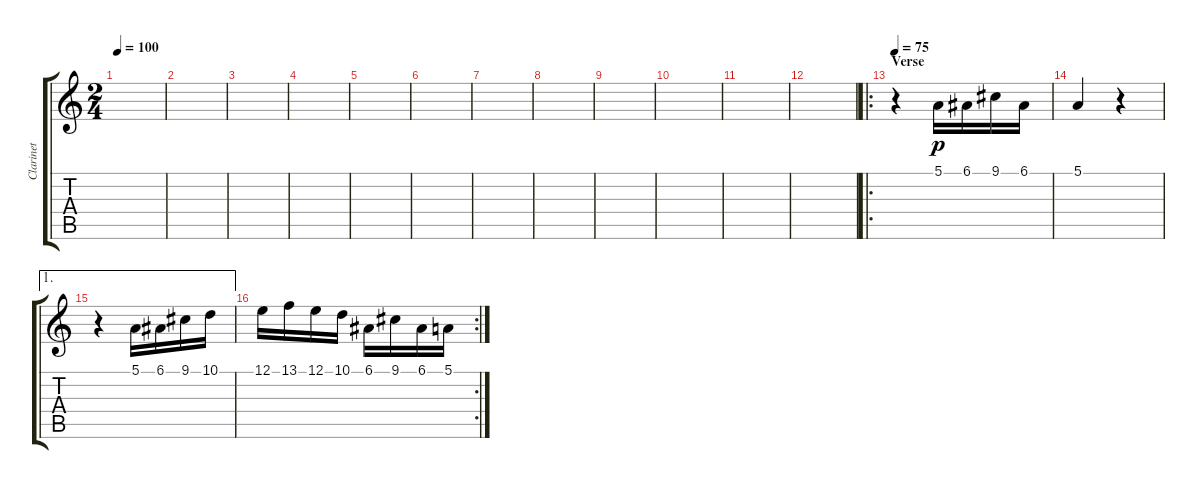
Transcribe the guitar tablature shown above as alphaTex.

\track ("Clarinet" "Clarinet") {instrument clarinet}
\staff {score tabs}
\tuning (E4 B3 G3 D3 A2 E2) {hide}
\ts (2 4)
\tempo 100
\clef g2
\ks c
|
|
|
|
|
|
|
|
|
|
|
|
\ro
\section ("" "Verse")
\tempo 75
r.4 5.1.16{dy p} 6.1.16 9.1.16 6.1.16 |
5.1.4 r.4 |
\ae 1
r.4 5.1.16 6.1.16 9.1.16 10.1.16 |
\rc 2
12.1.16 13.1.16 12.1.16 10.1.16 6.1.16 9.1.16 6.1.16 5.1.16
